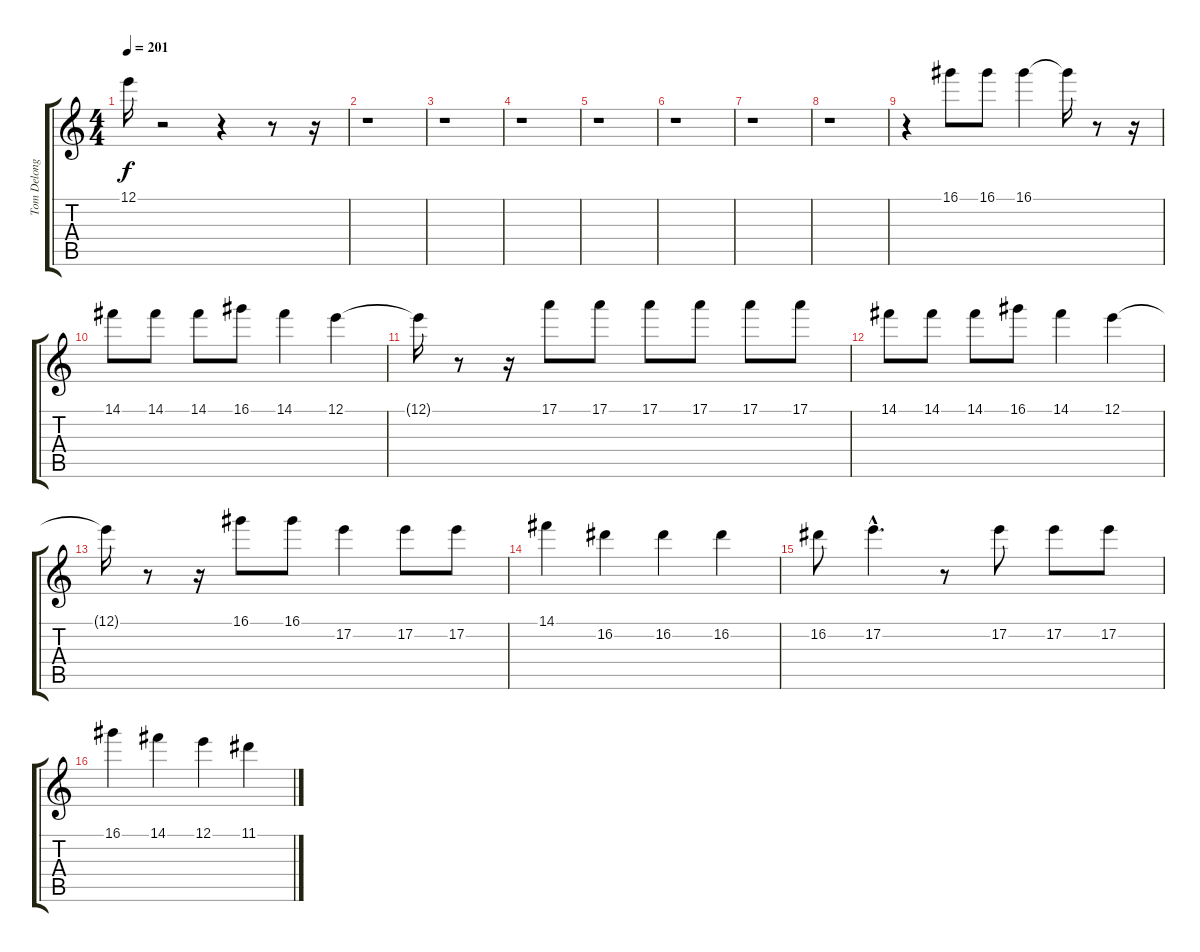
\track ("Tom Delonge(vocal)" "Tom Delong") {instrument distortionguitar}
\staff {score tabs}
\tuning (E4 B3 G3 D3 A2 E2) {hide}
\ts (4 4)
\tempo 201
\clef g2
\ks c
12.1{t}.16{dy f} r.2 r.4 r.8 r.16 |
r.1 |
r.1 |
r.1 |
r.1 |
r.1 |
r.1 |
r.1 |
r.4 16.1.8 16.1.8 16.1.4 16.1{t}.16 r.8 r.16 |
14.1.8 14.1.8 14.1.8 16.1.8 14.1.4 12.1.4 |
12.1{t}.16 r.8 r.16 17.1.8 17.1.8 17.1.8 17.1.8 17.1.8 17.1.8 |
14.1.8 14.1.8 14.1.8 16.1.8 14.1.4 12.1.4 |
12.1{t}.16 r.8 r.16 16.1.8 16.1.8 17.2.4 17.2.8 17.2.8 |
14.1.4 16.2.4 16.2.4 16.2.4 |
16.2.8 17.2{hac}.4{d} r.8 17.2.8 17.2.8 17.2.8 |
16.1.4 14.1.4 12.1.4 11.1.4
